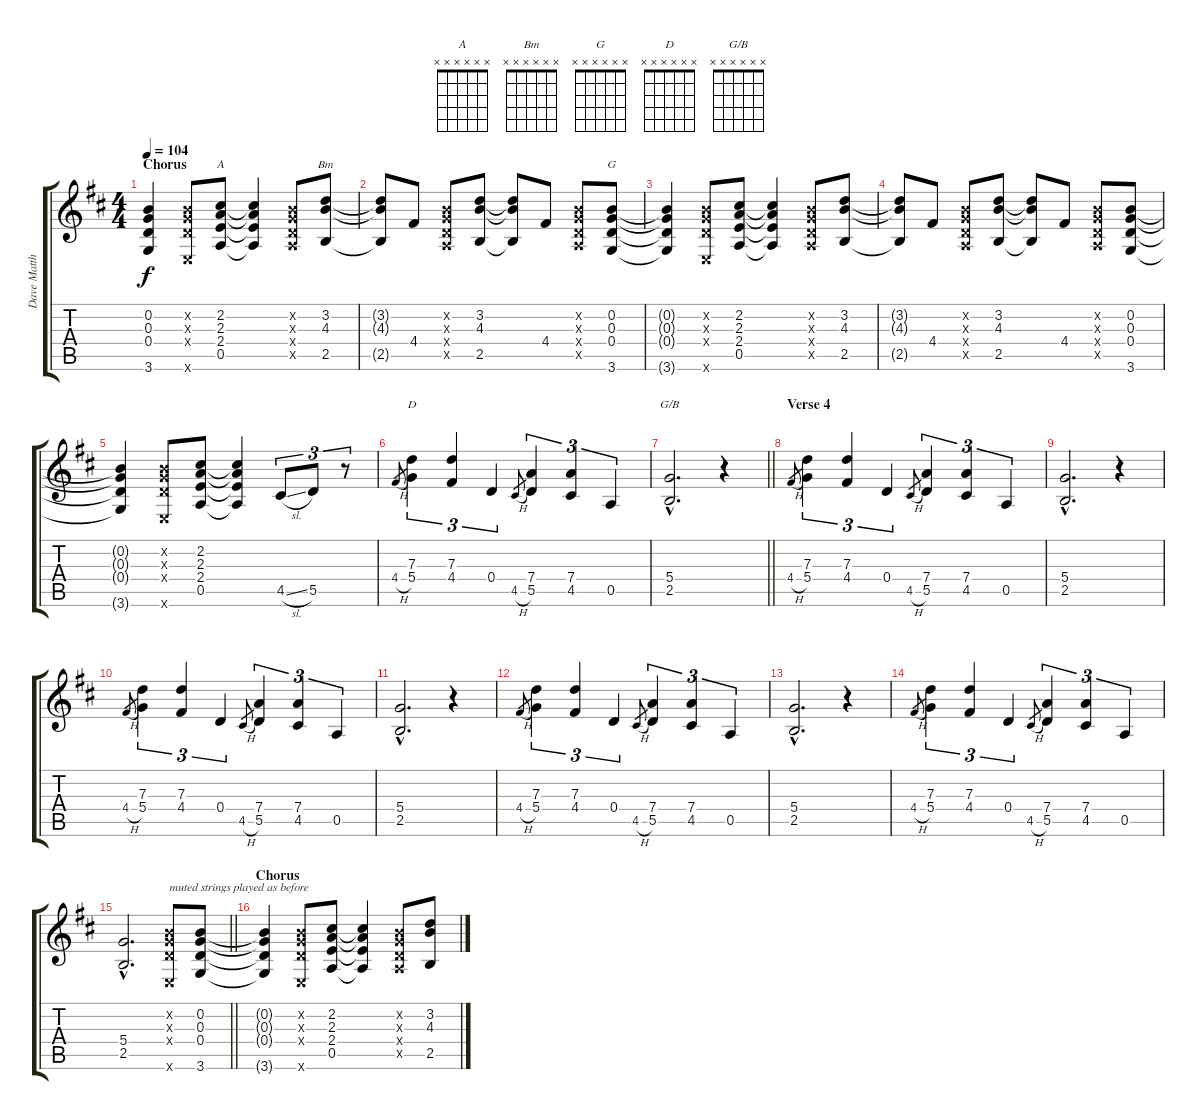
\track ("Dave Matthews" "Dave Matth") {instrument acousticguitarsteel}
\staff {score tabs}
\tuning (E4 B3 G3 D3 A2 E2) {hide}
\chord ("A" x x x x x x)
\chord ("Bm" x x x x x x)
\chord ("G" x x x x x x)
\chord ("D" x x x x x x)
\chord ("G/B" x x x x x x)
\ts (4 4)
\section ("" "Chorus")
\tempo 104
\clef g2
\ks d
(0.2{t} 0.3{t} 0.4{t} 3.6{t}).4{dy f volume 0} (0.2{x} 0.3{x} 0.4{x} 0.6{x}).8 (2.2 2.3 2.4 0.5).8{ch "A"} (2.2{t} 2.3{t} 2.4{t} 0.5{t}).4 (0.2{x} 0.3{x} 0.4{x} 0.5{x}).8 (3.2 4.3 2.5).8{ch "Bm"} |
(3.2{t} 4.3{t} 2.5{t}).8{volume 0} 4.4.8 (0.2{x} 0.3{x} 0.4{x} 0.5{x}).8 (3.2 4.3 2.5).8 (3.2{t} 4.3{t} 2.5{t}).8 4.4.8 (0.2{x} 0.3{x} 0.4{x} 0.5{x}).8 (0.2 0.3 0.4 3.6).8{ch "G"} |
(0.2{t} 0.3{t} 0.4{t} 3.6{t}).4{volume 0} (0.2{x} 0.3{x} 0.4{x} 0.6{x}).8 (2.2 2.3 2.4 0.5).8 (2.2{t} 2.3{t} 2.4{t} 0.5{t}).4 (0.2{x} 0.3{x} 0.4{x} 0.5{x}).8 (3.2 4.3 2.5).8 |
(3.2{t} 4.3{t} 2.5{t}).8{volume 0} 4.4.8 (0.2{x} 0.3{x} 0.4{x} 0.5{x}).8 (3.2 4.3 2.5).8 (3.2{t} 4.3{t} 2.5{t}).8 4.4.8 (0.2{x} 0.3{x} 0.4{x} 0.5{x}).8 (0.2 0.3 0.4 3.6).8 |
(0.2{t} 0.3{t} 0.4{t} 3.6{t}).4{volume 0} (0.2{x} 0.3{x} 0.4{x} 0.6{x}).8 (2.2 2.3 2.4 0.5).8 (2.2{t} 2.3{t} 2.4{t} 0.5{t}).4 4.5{sl}.8{tu (3 2)} 5.5.8{tu (3 2)} r.8{tu (3 2)} |
4.4{h}.8{gr} (7.3 5.4).4{tu (3 2) ch "D" volume 13} (7.3 4.4).4{tu (3 2)} 0.4.4{tu (3 2)} 4.5{h}.8{gr} (7.4 5.5).4{tu (3 2)} (7.4 4.5).4{tu (3 2)} 0.5.4{tu (3 2)} |
\barLineRight lightlight
(5.4{hac} 2.5{hac}).2{d ch "G/B"} r.4 |
\section ("" "Verse 4")
4.4{h}.8{gr} (7.3 5.4).4{tu (3 2)} (7.3 4.4).4{tu (3 2)} 0.4.4{tu (3 2)} 4.5{h}.8{gr} (7.4 5.5).4{tu (3 2)} (7.4 4.5).4{tu (3 2)} 0.5.4{tu (3 2)} |
(5.4{hac} 2.5{hac}).2{d} r.4 |
4.4{h}.8{gr} (7.3 5.4).4{tu (3 2)} (7.3 4.4).4{tu (3 2)} 0.4.4{tu (3 2)} 4.5{h}.8{gr} (7.4 5.5).4{tu (3 2)} (7.4 4.5).4{tu (3 2)} 0.5.4{tu (3 2)} |
(5.4{hac} 2.5{hac}).2{d} r.4 |
4.4{h}.8{gr} (7.3 5.4).4{tu (3 2)} (7.3 4.4).4{tu (3 2)} 0.4.4{tu (3 2)} 4.5{h}.8{gr} (7.4 5.5).4{tu (3 2)} (7.4 4.5).4{tu (3 2)} 0.5.4{tu (3 2)} |
(5.4{hac} 2.5{hac}).2{d} r.4 |
4.4{h}.8{gr} (7.3 5.4).4{tu (3 2)} (7.3 4.4).4{tu (3 2)} 0.4.4{tu (3 2)} 4.5{h}.8{gr} (7.4 5.5).4{tu (3 2)} (7.4 4.5).4{tu (3 2)} 0.5.4{tu (3 2)} |
\barLineRight lightlight
(5.4{hac} 2.5{hac}).2{d volume 0} (0.2{x} 0.3{x} 0.4{x} 0.6{x}).8{txt "muted strings played as before"} (0.2 0.3 0.4 3.6).8 |
\section ("" "Chorus")
(0.2{t} 0.3{t} 0.4{t} 3.6{t}).4{volume 0} (0.2{x} 0.3{x} 0.4{x} 0.6{x}).8 (2.2 2.3 2.4 0.5).8 (2.2{t} 2.3{t} 2.4{t} 0.5{t}).4 (0.2{x} 0.3{x} 0.4{x} 0.5{x}).8 (3.2 4.3 2.5).8
